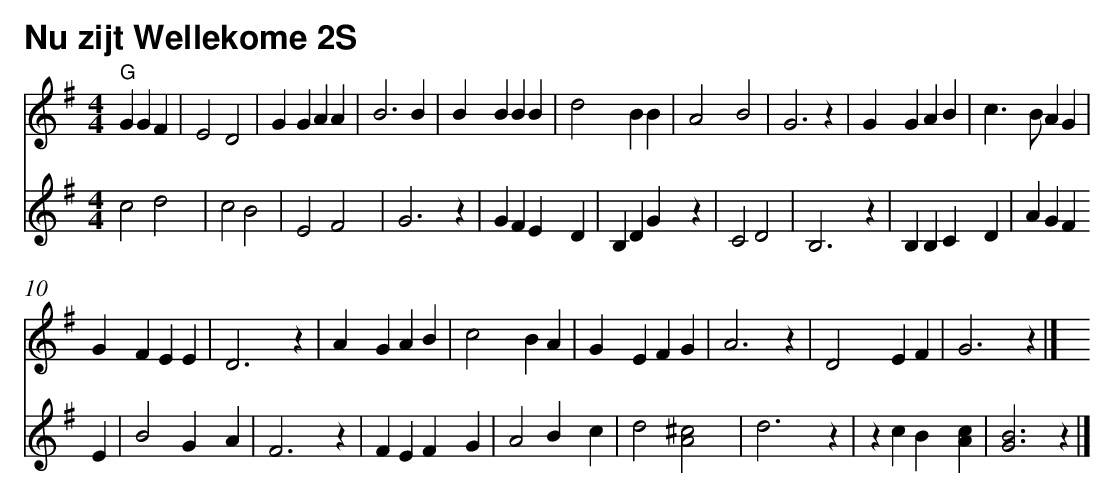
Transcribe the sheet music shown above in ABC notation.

X:1
T:Nu zijt Wellekome 2S
L:1/4
M:4/4
K:G
V:1 treble
V:2 treble
V:1
"G" G G F | E2 D2 | G G A A | B3 B | B B B B | d2 B B | A2 B2 | G3 z | G G A B | c3/2 B/ A G |$
G F E E |D3 z | A G A B |c2 B A | G E F G | A3 z | D2 E F | G3 z |]
V:2
c2 d2 | c2 B2 | E2 F2 | G3 z | G F E D | B, D G z | C2 D2 | B,3 z | B, B, C D | A G F E |$
B2 G A | F3 z | F E F G | A2 B c | d2 [A^c]2 | d3 z | z c B [Ac] | [GB]3 z |]
